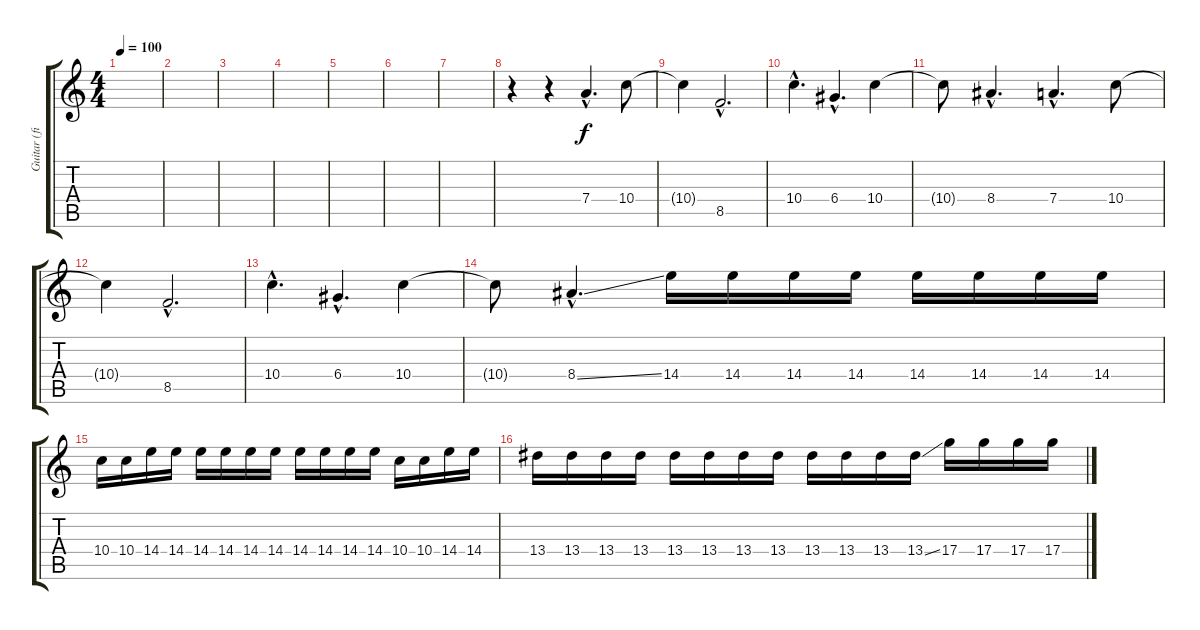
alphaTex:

\track ("Guitar (fill)" "Guitar (fi") {instrument distortionguitar}
\staff {score tabs}
\tuning (E4 B3 G3 D3 A2 D2) {hide}
\ts (4 4)
\tempo 100
\clef g2
\ks c
|
|
|
|
|
|
|
r.4 r.4 7.4{hac}.4{d instrument pad3polysynth} 10.4.8 |
10.4{t}.4 8.5{hac}.2{d} |
10.4{hac}.4{d} 6.4{hac}.4{d} 10.4.4 |
10.4{t}.8 8.4{hac}.4{d} 7.4{hac}.4{d} 10.4.8 |
10.4{t}.4 8.5{hac}.2{d} |
10.4{hac}.4{d} 6.4{hac}.4{d} 10.4.4 |
10.4{t}.8 8.4{ss hac}.4{d} 14.4.16{instrument distortionguitar} 14.4.16 14.4.16 14.4.16 14.4.16 14.4.16 14.4.16 14.4.16 |
10.4.16 10.4.16 14.4.16 14.4.16 14.4.16 14.4.16 14.4.16 14.4.16 14.4.16 14.4.16 14.4.16 14.4.16 10.4.16 10.4.16 14.4.16 14.4.16 |
13.4.16 13.4.16 13.4.16 13.4.16 13.4.16 13.4.16 13.4.16 13.4.16 13.4.16 13.4.16 13.4.16 13.4{ss}.16 17.4.16 17.4.16 17.4.16 17.4.16
